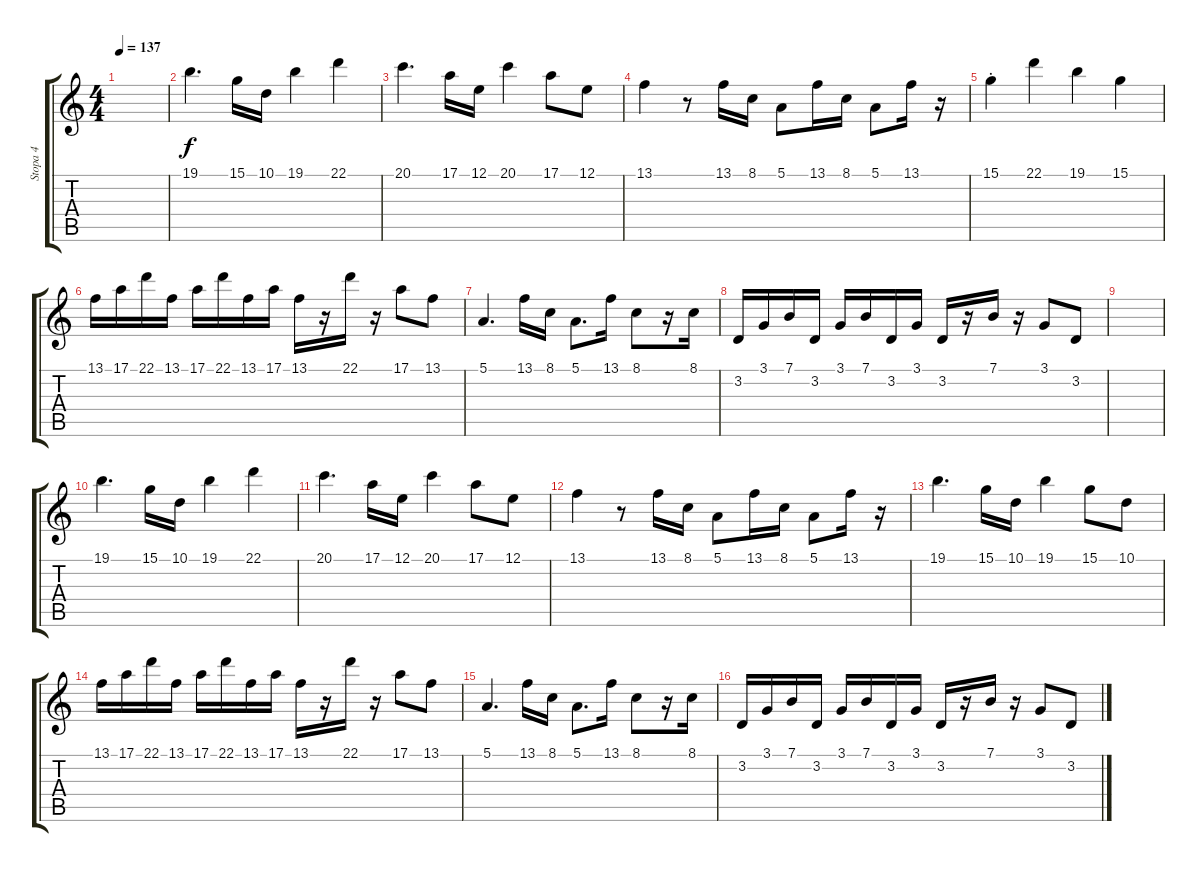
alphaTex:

\track ("Stopa 4" "Stopa 4") {instrument trumpet}
\staff {score tabs}
\tuning (E4 B3 G3 D3 A2 E2) {hide}
\ts (4 4)
\tempo 137
\clef g2
\ks c
|
19.1.4{d} 15.1.16 10.1.16 19.1.4 22.1.4 |
20.1.4{d} 17.1.16 12.1.16 20.1.4 17.1.8 12.1.8 |
13.1.4 r.8 13.1.16 8.1.16 5.1.8 13.1.16 8.1.16 5.1.8 13.1.16 r.16 |
15.1{st}.4 22.1.4 19.1.4 15.1.4 |
13.1.16 17.1.16 22.1.16 13.1.16 17.1.16 22.1.16 13.1.16 17.1.16 13.1.16 r.16 22.1.16 r.16 17.1.8 13.1.8 |
5.1.4{d} 13.1.16 8.1.16 5.1.8{d} 13.1.16 8.1.8 r.16 8.1.16 |
3.2.16 3.1.16 7.1.16 3.2.16 3.1.16 7.1.16 3.2.16 3.1.16 3.2.16 r.16 7.1.16 r.16 3.1.8 3.2.8 |
|
19.1.4{d} 15.1.16 10.1.16 19.1.4 22.1.4 |
20.1.4{d} 17.1.16 12.1.16 20.1.4 17.1.8 12.1.8 |
13.1.4 r.8 13.1.16 8.1.16 5.1.8 13.1.16 8.1.16 5.1.8 13.1.16 r.16 |
19.1.4{d} 15.1.16 10.1.16 19.1.4 15.1.8 10.1.8 |
13.1.16 17.1.16 22.1.16 13.1.16 17.1.16 22.1.16 13.1.16 17.1.16 13.1.16 r.16 22.1.16 r.16 17.1.8 13.1.8 |
5.1.4{d} 13.1.16 8.1.16 5.1.8{d} 13.1.16 8.1.8 r.16 8.1.16 |
3.2.16 3.1.16 7.1.16 3.2.16 3.1.16 7.1.16 3.2.16 3.1.16 3.2.16 r.16 7.1.16 r.16 3.1.8 3.2.8
